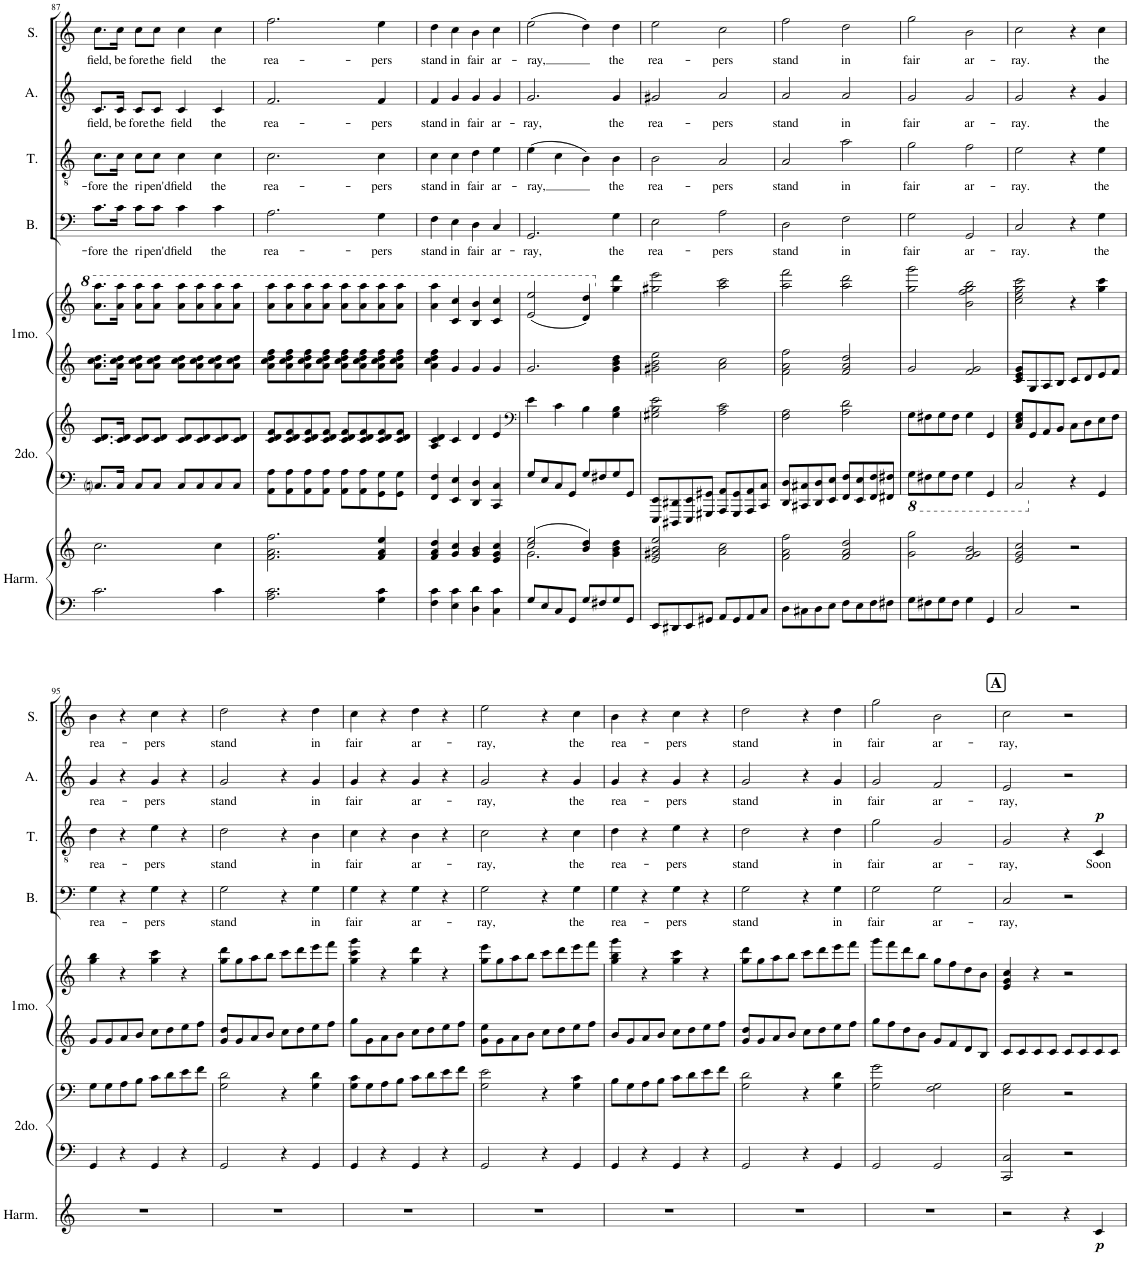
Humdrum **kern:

**kern	**kern	**dynam	**kern	**kern	**kern	**kern	**kern	**text	**kern	**text	**dynam	**kern	**text	**kern	**text
*part7	*part7	*part7	*part6	*part6	*part5	*part5	*part4	*part4	*part3	*part3	*part3	*part2	*part2	*part1	*part1
*staff10	*staff9	*staff9/10	*staff8	*staff7	*staff6	*staff5	*staff4	*staff4	*staff3	*staff3	*staff3	*staff2	*staff2	*staff1	*staff1
*I"Harmonium	*	*	*I"Secundo	*	*I"Primo	*	*I"Bass	*	*I"Tenor	*	*	*I"Alto	*	*I"Soprano	*
*I'Harm.	*	*	*	*	*	*	*I'B.	*	*I'T.	*	*	*I'A.	*	*I'S.	*
!!LO:PB:g=z
*clefF4	*clefG2	*	*clefF4	*clefF4	*clefF4	*clefG2	*clefF4	*	*clefGv2	*	*	*clefG2	*	*clefG2	*
*k[]	*k[]	*	*k[]	*k[]	*k[]	*k[]	*k[]	*	*k[]	*	*	*k[]	*	*k[]	*
*M4/4	*M4/4	*	*M4/4	*M4/4	*M4/4	*M4/4	*M4/4	*	*M4/4	*	*	*M4/4	*	*M4/4	*
*met(c)	*met(c)	*	*met(c)	*met(c)	*met(c)	*met(c)	*met(c)	*	*met(c)	*	*	*met(c)	*	*met(c)	*
=87	=87	=87	=87	=87	=87	=87	=87	=87	=87	=87	=87	=87	=87	=87	=87
!	!	!	!	!	!	!	!	!LO:LY:b	!	!LO:LY:b	!	!	!LO:LY:b	!	!LO:LY:b
2.c\	2.cc\	.	8.Cni/L	8.c/ 8.d/L	8.a\ 8.cc\ 8.dd\L	8.aa\ 8.aaa\L	8.c\L	-fore	8.c\L	-fore	.	8.c/L	-field,	8.cc\L	-field,
!	!	!	!	!	!	!	!	!LO:LY:b	!	!LO:LY:b	!	!	!LO:LY:b	!	!LO:LY:b
.	.	.	16C/Jk	16c/ 16d/Jk	16a\ 16cc\ 16dd\Jk	16aa\ 16aaa\Jk	16c\Jk	the	16c\Jk	the	.	16c/Jk	be-	16cc\Jk	be-
!	!	!	!	!	!	!	!	!LO:LY:b	!	!LO:LY:b	!	!	!LO:LY:b	!	!LO:LY:b
.	.	.	8C/L	8c/ 8d/L	8a\ 8cc\ 8dd\L	8aa\ 8aaa\L	8c\L	ri-	8c\L	ri-	.	8c/L	-fore	8cc\L	-fore
!	!	!	!	!	!	!	!	!LO:LY:b	!	!LO:LY:b	!	!	!LO:LY:b	!	!LO:LY:b
.	.	.	8C/J	8c/ 8d/J	8a\ 8cc\ 8dd\J	8aa\ 8aaa\J	8c\J	-pen'd	8c\J	-pen'd	.	8c/J	the	8cc\J	the
!	!	!	!	!	!	!	!	!LO:LY:b	!	!LO:LY:b	!	!	!LO:LY:b	!	!LO:LY:b
.	.	.	8C/L	8c/ 8d/L	8a\ 8cc\ 8dd\L	8aa\ 8aaa\L	4c\	field	4c\	field	.	4c/	field	4cc\	field
.	.	.	8C/	8c/ 8d/	8a\ 8cc\ 8dd\	8aa\ 8aaa\	.	.	.	.	.	.	.	.	.
!	!	!	!	!	!	!	!	!LO:LY:b	!	!LO:LY:b	!	!	!LO:LY:b	!	!LO:LY:b
4c\	4cc\	.	8C/	8c/ 8d/	8a\ 8cc\ 8dd\	8aa\ 8aaa\	4c\	the	4c\	the	.	4c/	the	4cc\	the
.	.	.	8C/J	8c/ 8d/J	8a\ 8cc\ 8dd\J	8aa\ 8aaa\J	.	.	.	.	.	.	.	.	.
=88	=88	=88	=88	=88	=88	=88	=88	=88	=88	=88	=88	=88	=88	=88	=88
!	!	!	!	!	!	!	!	!LO:LY:b	!	!LO:LY:b	!	!	!LO:LY:b	!	!LO:LY:b
2.A\ 2.c\	2.f\ 2.a\ 2.ff\	.	8AA\ 8A\L	8c/ 8d/ 8f/L	8a\ 8cc\ 8dd\ 8ff\L	8aa\ 8aaa\L	2.A\	rea-	2.c\	rea-	.	2.f/	rea-	2.ff\	rea-
.	.	.	8AA\ 8A\	8c/ 8d/ 8f/	8a\ 8cc\ 8dd\ 8ff\	8aa\ 8aaa\	.	.	.	.	.	.	.	.	.
.	.	.	8AA\ 8A\	8c/ 8d/ 8f/	8a\ 8cc\ 8dd\ 8ff\	8aa\ 8aaa\	.	.	.	.	.	.	.	.	.
.	.	.	8AA\ 8A\J	8c/ 8d/ 8f/J	8a\ 8cc\ 8dd\ 8ff\J	8aa\ 8aaa\J	.	.	.	.	.	.	.	.	.
.	.	.	8AA\ 8A\L	8c/ 8d/ 8f/L	8a\ 8cc\ 8dd\ 8ff\L	8aa\ 8aaa\L	.	.	.	.	.	.	.	.	.
.	.	.	8AA\ 8A\	8c/ 8d/ 8f/	8a\ 8cc\ 8dd\ 8ff\	8aa\ 8aaa\	.	.	.	.	.	.	.	.	.
!	!	!	!	!	!	!	!	!LO:LY:b	!	!LO:LY:b	!	!	!LO:LY:b	!	!LO:LY:b
4G\ 4c\	4f/ 4a/ 4ee/	.	8GG\ 8G\	8c/ 8d/ 8f/	8a\ 8cc\ 8dd\ 8ff\	8aa\ 8aaa\	4G\	-pers	4c\	-pers	.	4f/	-pers	4ee\	-pers
.	.	.	8GG\ 8G\J	8c/ 8d/ 8f/J	8a\ 8cc\ 8dd\ 8ff\J	8aa\ 8aaa\J	.	.	.	.	.	.	.	.	.
=89	=89	=89	=89	=89	=89	=89	=89	=89	=89	=89	=89	=89	=89	=89	=89
!	!	!	!	!	!	!	!	!LO:LY:b	!	!LO:LY:b	!	!	!LO:LY:b	!	!LO:LY:b
4F\ 4c\	4f/ 4a/ 4dd/	.	4FF/ 4F/	4A/ 4c/ 4d/	4a\ 4cc\ 4dd\ 4ff\	4aa\ 4aaa\	4F\	stand	4c\	stand	.	4f/	stand	4dd\	stand
!	!	!	!	!	!	!	!	!LO:LY:b	!	!LO:LY:b	!	!	!LO:LY:b	!	!LO:LY:b
4E\ 4c\	4g/ 4cc/	.	4EE/ 4E/	4c/	4g/	4cc/ 4ccc/	4E\	in	4c\	in	.	4g/	in	4cc\	in
!	!	!	!	!	!	!	!	!LO:LY:b	!	!LO:LY:b	!	!	!LO:LY:b	!	!LO:LY:b
4D\ 4d\	4g/ 4b/	.	4DD/ 4D/	4d/	4g/	4b/ 4bb/	4D\	fair	4d\	fair	.	4g/	fair	4b\	fair
!	!	!	!	!	!	!	!	!LO:LY:b	!	!LO:LY:b	!	!	!LO:LY:b	!	!LO:LY:b
4C\ 4c\	4e/ 4g/ 4cc/	.	4CC/ 4C/	4e/	4g/	4cc/ 4ccc/	4C/	ar-	4e\	ar-	.	4g/	ar-	4cc\	ar-
=90	=90	=90	=90	=90	=90	=90	=90	=90	=90	=90	=90	=90	=90	=90	=90
*	*	*	*	*clefF4	*	*	*	*	*	*	*	*	*	*	*
*	*^	*	*	*	*	*	*	*	*	*	*	*	*	*	*
!	!	!	!	!	!	!	!	!	!LO:LY:b	!	!LO:LY:b	!	!	!LO:LY:b	!	!LO:LY:b
8G/L	(2cc/ 2ee/	2.g\	.	8G/L	4e\	2.g/	(2ee/ 2eee/	2.GG/	ray,	(4e\	-ray,	.	2.g/	ray,	(2ee\	-ray,
8E/	.	.	.	8E/	.	.	.	.	.	.	.	.	.	.	.	.
8C/	.	.	.	8C/	4c\	.	.	.	.	4c\	.	.	.	.	.	.
8GG/J	.	.	.	8GG/J	.	.	.	.	.	.	.	.	.	.	.	.
8G/L	4b/ 4dd/)	.	.	8G/L	4B\	.	4dd/ 4ddd/)	.	.	4B\)	.	.	.	.	4dd\)	.
8F#X/	.	.	.	8F#X/	.	.	.	.	.	.	.	.	.	.	.	.
!	!	!	!	!	!	!	!	!	!LO:LY:b	!	!LO:LY:b	!	!	!LO:LY:b	!	!LO:LY:b
8G/	4g\ 4b\ 4dd\	4ryy	.	8G/	4G\ 4B\	4g\ 4b\ 4dd\	4gg\ 4ddd\	4G\	the	4B\	the	.	4g/	the	4dd\	the
8GG/J	.	.	.	8GG/J	.	.	.	.	.	.	.	.	.	.	.	.
*	*v	*v	*	*	*	*	*	*	*	*	*	*	*	*	*	*
=91	=91	=91	=91	=91	=91	=91	=91	=91	=91	=91	=91	=91	=91	=91	=91
!	!	!	!	!	!	!	!	!LO:LY:b	!	!LO:LY:b	!	!	!LO:LY:b	!	!LO:LY:b
8EE/L	2e/ 2g#X/ 2b/ 2ee/	.	8EEE/ 8EE/L	2G#X\ 2B\ 2e\	2g#X\ 2b\ 2ee\	2gg#X\ 2eee\	2E\	rea-	2B\	rea-	.	2g#X/	rea-	2ee\	rea-
8DD#X/	.	.	8DDD#X/ 8DD#X/	.	.	.	.	.	.	.	.	.	.	.	.
8EE/	.	.	8EEE/ 8EE/	.	.	.	.	.	.	.	.	.	.	.	.
8GG#X/J	.	.	8GGG#X/ 8GG#X/J	.	.	.	.	.	.	.	.	.	.	.	.
!	!	!	!	!	!	!	!	!LO:LY:b	!	!LO:LY:b	!	!	!LO:LY:b	!	!LO:LY:b
8AA/L	2a\ 2cc\	.	8AAA/ 8AA/L	2A\ 2c\	2a\ 2cc\	2aa\ 2ccc\	2A\	-pers	2A/	-pers	.	2a/	-pers	2cc\	-pers
8GG#/	.	.	8GGG#/ 8GG#/	.	.	.	.	.	.	.	.	.	.	.	.
8AA/	.	.	8AAA/ 8AA/	.	.	.	.	.	.	.	.	.	.	.	.
8C/J	.	.	8CC/ 8C/J	.	.	.	.	.	.	.	.	.	.	.	.
=92	=92	=92	=92	=92	=92	=92	=92	=92	=92	=92	=92	=92	=92	=92	=92
!	!	!	!	!	!	!	!	!LO:LY:b	!	!LO:LY:b	!	!	!LO:LY:b	!	!LO:LY:b
8D\L	2f\ 2a\ 2ff\	.	8DD/ 8D/L	2F\ 2A\	2f\ 2a\ 2ff\	2aa\ 2fff\	2D\	stand	2A/	stand	.	2a/	stand	2ff\	stand
8C#X\	.	.	8CC#X/ 8C#X/	.	.	.	.	.	.	.	.	.	.	.	.
8D\	.	.	8DD/ 8D/	.	.	.	.	.	.	.	.	.	.	.	.
8E\J	.	.	8EE/ 8E/J	.	.	.	.	.	.	.	.	.	.	.	.
!	!	!	!	!	!	!	!	!LO:LY:b	!	!LO:LY:b	!	!	!LO:LY:b	!	!LO:LY:b
8F\L	2f/ 2a/ 2dd/	.	8FF/ 8F/L	2A\ 2d\	2f/ 2a/ 2dd/	2aa\ 2ddd\	2F\	in	2a\	in	.	2a/	in	2dd\	in
8E\	.	.	8EE/ 8E/	.	.	.	.	.	.	.	.	.	.	.	.
8F\	.	.	8FF/ 8F/	.	.	.	.	.	.	.	.	.	.	.	.
8F#X\J	.	.	8FF#X/ 8F#X/J	.	.	.	.	.	.	.	.	.	.	.	.
=93	=93	=93	=93	=93	=93	=93	=93	=93	=93	=93	=93	=93	=93	=93	=93
*	*	*	*8ba	*	*	*	*	*	*	*	*	*	*	*	*
!	!	!	!	!	!	!	!	!LO:LY:b	!	!LO:LY:b	!	!	!LO:LY:b	!	!LO:LY:b
8G\L	2g\ 2gg\	.	8GG\L	8G\L	2g/	2gg\ 2ggg\	2G\	fair	2g\	fair	.	2g/	fair	2gg\	fair
8F#X\	.	.	8FF#X\	8F#X\	.	.	.	.	.	.	.	.	.	.	.
8G\	.	.	8GG\	8G\	.	.	.	.	.	.	.	.	.	.	.
8F#\J	.	.	8FF#\J	8F#\J	.	.	.	.	.	.	.	.	.	.	.
!	!	!	!	!	!	!	!	!LO:LY:b	!	!LO:LY:b	!	!	!LO:LY:b	!	!LO:LY:b
4G\	2f/ 2g/ 2b/	.	4GG\	4G\	2f/ 2g/	2b\ 2ff\ 2gg\ 2bb\	2GG/	ar-	2f\	ar-	.	2g/	ar-	2b\	ar-
4GG/	.	.	4GGG/	4GG/	.	.	.	.	.	.	.	.	.	.	.
=94	=94	=94	=94	=94	=94	=94	=94	=94	=94	=94	=94	=94	=94	=94	=94
!	!	!	!	!	!	!	!	!LO:LY:b	!	!LO:LY:b	!	!	!LO:LY:b	!	!LO:LY:b
2C/	2e/ 2g/ 2cc/	.	2CC/	8C/ 8E/ 8G/L	8c/ 8e/ 8g/L	2cc\ 2ee\ 2gg\ 2ccc\	2C/	-ray.	2e\	-ray.	.	2g/	-ray.	2cc\	-ray.
.	.	.	.	8GG/	8G/	.	.	.	.	.	.	.	.	.	.
.	.	.	.	8AA/	8A/	.	.	.	.	.	.	.	.	.	.
.	.	.	.	8BB/J	8B/J	.	.	.	.	.	.	.	.	.	.
*	*	*	*X8ba	*	*	*	*	*	*	*	*	*	*	*	*
2r	2r	.	4r	8C\L	8c/L	4r	4r	.	4r	.	.	4r	.	4r	.
.	.	.	.	8D\	8d/	.	.	.	.	.	.	.	.	.	.
!	!	!	!	!	!	!	!	!LO:LY:b	!	!LO:LY:b	!	!	!LO:LY:b	!	!LO:LY:b
.	.	.	4GG/	8E\	8e/	4gg\ 4ccc\	4G\	the	4e\	the	.	4g/	the	4cc\	the
.	.	.	.	8F\J	8f/J	.	.	.	.	.	.	.	.	.	.
!!LO:LB:g=z
=95	=95	=95	=95	=95	=95	=95	=95	=95	=95	=95	=95	=95	=95	=95	=95
!	!	!	!	!	!	!	!	!LO:LY:b	!	!LO:LY:b	!	!	!LO:LY:b	!	!LO:LY:b
1r	1r	.	4GG/	8G\L	8g/L	4gg\ 4bb\	4G\	rea-	4d\	rea-	.	4g/	rea-	4b\	rea-
.	.	.	.	8G\	8g/	.	.	.	.	.	.	.	.	.	.
.	.	.	4r	8A\	8a/	4r	4r	.	4r	.	.	4r	.	4r	.
.	.	.	.	8B\J	8b/J	.	.	.	.	.	.	.	.	.	.
!	!	!	!	!	!	!	!	!LO:LY:b	!	!LO:LY:b	!	!	!LO:LY:b	!	!LO:LY:b
.	.	.	4GG/	8c\L	8cc\L	4gg\ 4ccc\	4G\	-pers	4e\	-pers	.	4g/	-pers	4cc\	-pers
.	.	.	.	8d\	8dd\	.	.	.	.	.	.	.	.	.	.
.	.	.	4r	8e\	8ee\	4r	4r	.	4r	.	.	4r	.	4r	.
.	.	.	.	8f\J	8ff\J	.	.	.	.	.	.	.	.	.	.
=96	=96	=96	=96	=96	=96	=96	=96	=96	=96	=96	=96	=96	=96	=96	=96
!	!	!	!	!	!	!	!	!LO:LY:b	!	!LO:LY:b	!	!	!LO:LY:b	!	!LO:LY:b
1r	1r	.	2GG/	2G\ 2d\	8g/ 8dd/L	8gg\ 8ddd\L	2G\	stand	2d\	stand	.	2g/	stand	2dd\	stand
.	.	.	.	.	8g/	8gg\	.	.	.	.	.	.	.	.	.
.	.	.	.	.	8a/	8aa\	.	.	.	.	.	.	.	.	.
.	.	.	.	.	8b/J	8bb\J	.	.	.	.	.	.	.	.	.
.	.	.	4r	4r	8cc\L	8ccc\L	4r	.	4r	.	.	4r	.	4r	.
.	.	.	.	.	8dd\	8ddd\	.	.	.	.	.	.	.	.	.
!	!	!	!	!	!	!	!	!LO:LY:b	!	!LO:LY:b	!	!	!LO:LY:b	!	!LO:LY:b
.	.	.	4GG/	4G\ 4d\	8ee\	8eee\	4G\	in	4B\	in	.	4g/	in	4dd\	in
.	.	.	.	.	8ff\J	8fff\J	.	.	.	.	.	.	.	.	.
=97	=97	=97	=97	=97	=97	=97	=97	=97	=97	=97	=97	=97	=97	=97	=97
!	!	!	!	!	!	!	!	!LO:LY:b	!	!LO:LY:b	!	!	!LO:LY:b	!	!LO:LY:b
1r	1r	.	4GG/	8G\ 8c\L	8gg\L	4gg\ 4ccc\ 4ggg\	4G\	fair	4c\	fair	.	4g/	fair	4cc\	fair
.	.	.	.	8G\	8g\	.	.	.	.	.	.	.	.	.	.
.	.	.	4r	8A\	8a\	4r	4r	.	4r	.	.	4r	.	4r	.
.	.	.	.	8B\J	8b\J	.	.	.	.	.	.	.	.	.	.
!	!	!	!	!	!	!	!	!LO:LY:b	!	!LO:LY:b	!	!	!LO:LY:b	!	!LO:LY:b
.	.	.	4GG/	8c\L	8cc\L	4gg\ 4ddd\	4G\	ar-	4B\	ar-	.	4g/	ar-	4dd\	ar-
.	.	.	.	8d\	8dd\	.	.	.	.	.	.	.	.	.	.
.	.	.	4r	8e\	8ee\	4r	4r	.	4r	.	.	4r	.	4r	.
.	.	.	.	8f\J	8ff\J	.	.	.	.	.	.	.	.	.	.
=98	=98	=98	=98	=98	=98	=98	=98	=98	=98	=98	=98	=98	=98	=98	=98
!	!	!	!	!	!	!	!	!LO:LY:b	!	!LO:LY:b	!	!	!LO:LY:b	!	!LO:LY:b
1r	1r	.	2GG/	2G\ 2e\	8g\ 8ee\L	8gg\ 8eee\L	2G\	-ray,	2c\	-ray,	.	2g/	-ray,	2ee\	-ray,
.	.	.	.	.	8g\	8gg\	.	.	.	.	.	.	.	.	.
.	.	.	.	.	8a\	8aa\	.	.	.	.	.	.	.	.	.
.	.	.	.	.	8b\J	8bb\J	.	.	.	.	.	.	.	.	.
.	.	.	4r	4r	8cc\L	8ccc\L	4r	.	4r	.	.	4r	.	4r	.
.	.	.	.	.	8dd\	8ddd\	.	.	.	.	.	.	.	.	.
!	!	!	!	!	!	!	!	!LO:LY:b	!	!LO:LY:b	!	!	!LO:LY:b	!	!LO:LY:b
.	.	.	4GG/	4G\ 4c\	8ee\	8eee\	4G\	the	4c\	the	.	4g/	the	4cc\	the
.	.	.	.	.	8ff\J	8fff\J	.	.	.	.	.	.	.	.	.
=99	=99	=99	=99	=99	=99	=99	=99	=99	=99	=99	=99	=99	=99	=99	=99
!	!	!	!	!	!	!	!	!LO:LY:b	!	!LO:LY:b	!	!	!LO:LY:b	!	!LO:LY:b
1r	1r	.	4GG/	8B\L	8b/L	4gg\ 4bb\ 4ggg\	4G\	rea-	4d\	rea-	.	4g/	rea-	4b\	rea-
.	.	.	.	8G\	8g/	.	.	.	.	.	.	.	.	.	.
.	.	.	4r	8A\	8a/	4r	4r	.	4r	.	.	4r	.	4r	.
.	.	.	.	8B\J	8b/J	.	.	.	.	.	.	.	.	.	.
!	!	!	!	!	!	!	!	!LO:LY:b	!	!LO:LY:b	!	!	!LO:LY:b	!	!LO:LY:b
.	.	.	4GG/	8c\L	8cc\L	4gg\ 4ccc\	4G\	-pers	4e\	-pers	.	4g/	-pers	4cc\	-pers
.	.	.	.	8d\	8dd\	.	.	.	.	.	.	.	.	.	.
.	.	.	4r	8e\	8ee\	4r	4r	.	4r	.	.	4r	.	4r	.
.	.	.	.	8f\J	8ff\J	.	.	.	.	.	.	.	.	.	.
=100	=100	=100	=100	=100	=100	=100	=100	=100	=100	=100	=100	=100	=100	=100	=100
!	!	!	!	!	!	!	!	!LO:LY:b	!	!LO:LY:b	!	!	!LO:LY:b	!	!LO:LY:b
1r	1r	.	2GG/	2G\ 2d\	8g/ 8dd/L	8gg\ 8ddd\L	2G\	stand	2d\	stand	.	2g/	stand	2dd\	stand
.	.	.	.	.	8g/	8gg\	.	.	.	.	.	.	.	.	.
.	.	.	.	.	8a/	8aa\	.	.	.	.	.	.	.	.	.
.	.	.	.	.	8b/J	8bb\J	.	.	.	.	.	.	.	.	.
.	.	.	4r	4r	8cc\L	8ccc\L	4r	.	4r	.	.	4r	.	4r	.
.	.	.	.	.	8dd\	8ddd\	.	.	.	.	.	.	.	.	.
!	!	!	!	!	!	!	!	!LO:LY:b	!	!LO:LY:b	!	!	!LO:LY:b	!	!LO:LY:b
.	.	.	4GG/	4G\ 4d\	8ee\	8eee\	4G\	in	4d\	in	.	4g/	in	4dd\	in
.	.	.	.	.	8ff\J	8fff\J	.	.	.	.	.	.	.	.	.
=101	=101	=101	=101	=101	=101	=101	=101	=101	=101	=101	=101	=101	=101	=101	=101
!	!	!	!	!	!	!	!	!LO:LY:b	!	!LO:LY:b	!	!	!LO:LY:b	!	!LO:LY:b
1r	1r	.	2GG/	2G\ 2g\	8gg\L	8ggg\L	2G\	fair	2g\	fair	.	2g/	fair	2gg\	fair
.	.	.	.	.	8ff\	8fff\	.	.	.	.	.	.	.	.	.
.	.	.	.	.	8dd\	8ddd\	.	.	.	.	.	.	.	.	.
.	.	.	.	.	8b\J	8bb\J	.	.	.	.	.	.	.	.	.
!	!	!	!	!	!	!	!	!LO:LY:b	!	!LO:LY:b	!	!	!LO:LY:b	!	!LO:LY:b
.	.	.	2GG/	2F\ 2G\	8g/L	8gg\L	2G\	ar-	2G/	ar-	.	2f/	ar-	2b\	ar-
.	.	.	.	.	8f/	8ff\	.	.	.	.	.	.	.	.	.
.	.	.	.	.	8d/	8dd\	.	.	.	.	.	.	.	.	.
.	.	.	.	.	8B/J	8b\J	.	.	.	.	.	.	.	.	.
!!LO:REH:place=s1:a:B:cj:fs=14:t=A
=102	=102	=102	=102	=102	=102	=102	=102	=102	=102	=102	=102	=102	=102	=102	=102
!	!	!	!	!	!	!	!	!LO:LY:b	!	!LO:LY:b	!	!	!LO:LY:b	!	!LO:LY:b
1r	2r	.	2CC/ 2C/	2E\ 2G\	8c/L	4e/ 4g/ 4cc/	2C/	-ray,	2G/	-ray,	.	2e/	-ray,	2cc\	-ray,
.	.	.	.	.	8c/	.	.	.	.	.	.	.	.	.	.
.	.	.	.	.	8c/	4r	.	.	.	.	.	.	.	.	.
.	.	.	.	.	8c/J	.	.	.	.	.	.	.	.	.	.
.	4r	.	2r	2r	8c/L	2r	2r	.	4r	.	.	2r	.	2r	.
.	.	.	.	.	8c/	.	.	.	.	.	.	.	.	.	.
!	!	!LO:DY:b	!	!	!	!	!	!	!	!LO:LY:b	!LO:DY:a	!	!	!	!
.	4c/	p	.	.	8c/	.	.	.	4C/	Soon	p	.	.	.	.
.	.	.	.	.	8c/J	.	.	.	.	.	.	.	.	.	.
=	=	=	=	=	=	=	=	=	=	=	=	=	=	=	=
*-	*-	*-	*-	*-	*-	*-	*-	*-	*-	*-	*-	*-	*-	*-	*-
